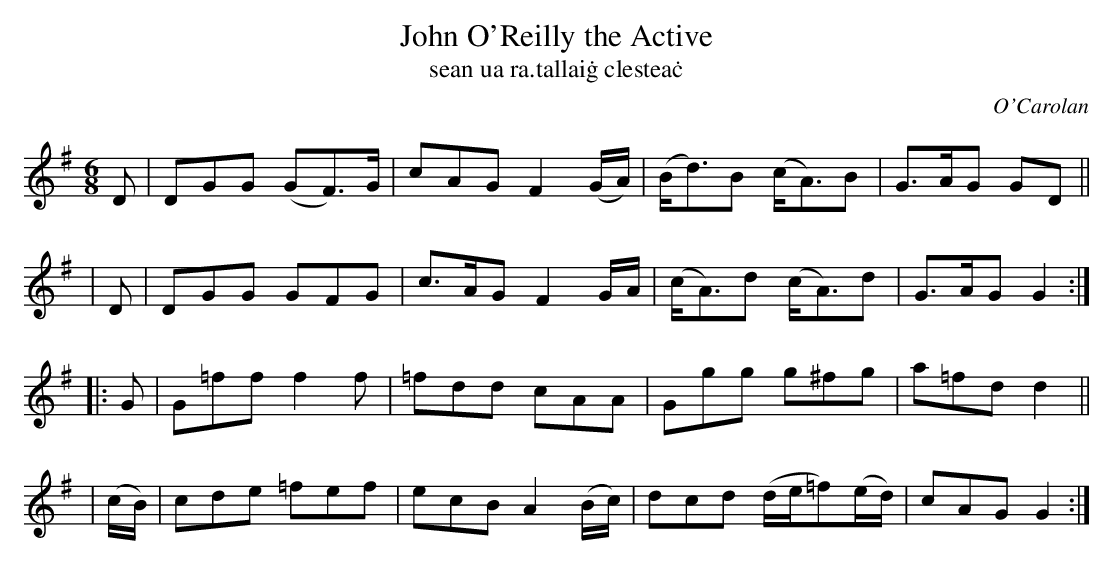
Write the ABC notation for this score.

X:1
T: John O'Reilly the Active
T: sean ua ra\.tallai\.g clestea\.c
C: O'Carolan
M: 6/8
L: 1/8
K: G
   D | DGG (GF>)G | cAG F2(G/A/) | (B<d)B (c<A)B | G>AG GD ||
|  D | DGG  GFG   | c>AG F2G/A/    | (c<A)d (c<A)d | G>AG G2 :|
|: G | G=ff f2f | =fdd cAA | Ggg g^fg | a=fd d2 ||
| (c/B/) | cde =fef | ecB A2(B/c/) | dcd (d/e/=f)(e/d/) | cAG G2 :|
